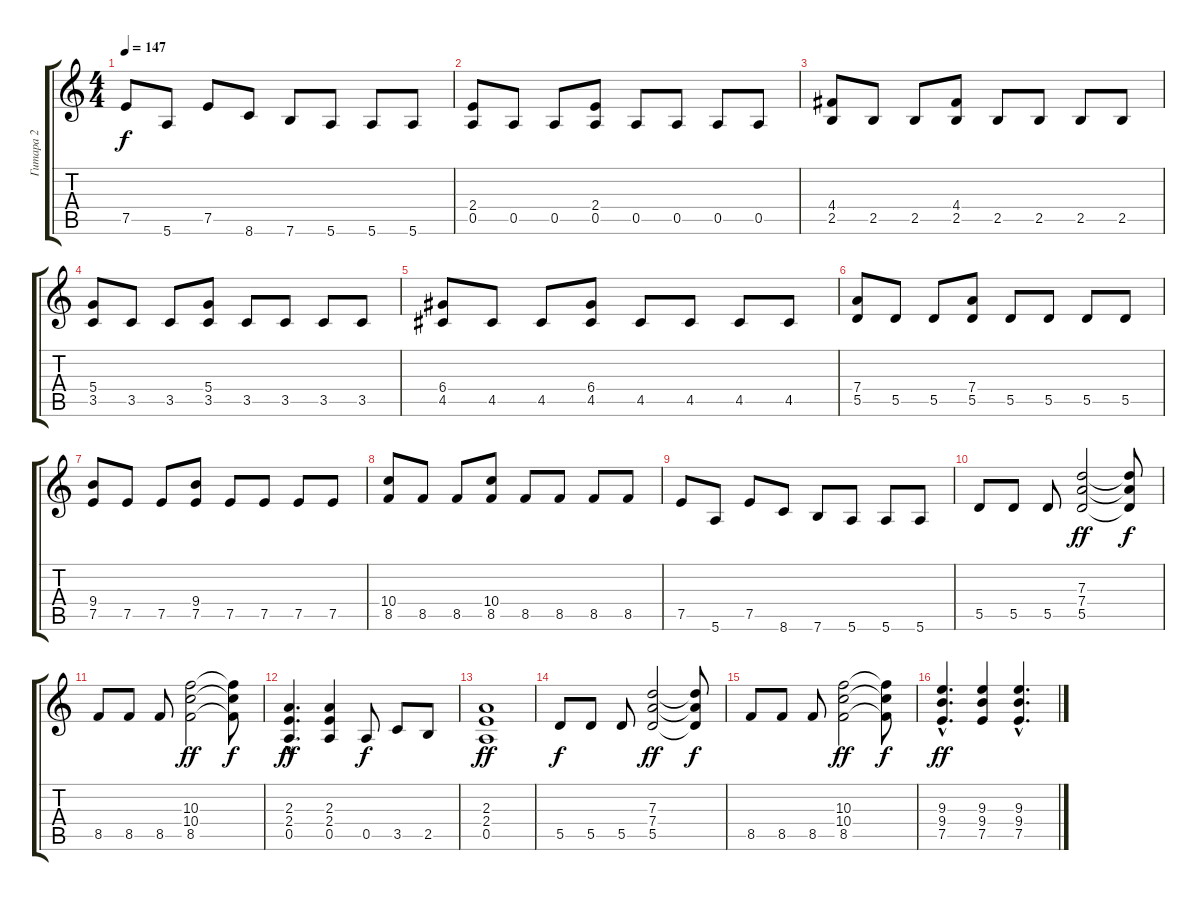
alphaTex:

\track ("Гитара 2" "Гитара 2") {instrument distortionguitar}
\staff {score tabs}
\tuning (E4 B3 G3 D3 A2 E2) {hide}
\ts (4 4)
\tempo 147
\clef g2
\ks c
7.5.8{dy f} 5.6.8 7.5.8 8.6.8 7.6.8 5.6.8 5.6.8 5.6.8 |
(2.4 0.5).8 0.5.8 0.5.8 (2.4 0.5).8 0.5.8 0.5.8 0.5.8 0.5.8 |
(4.4 2.5).8 2.5.8 2.5.8 (4.4 2.5).8 2.5.8 2.5.8 2.5.8 2.5.8 |
(5.4 3.5).8 3.5.8 3.5.8 (5.4 3.5).8 3.5.8 3.5.8 3.5.8 3.5.8 |
(6.4 4.5).8 4.5.8 4.5.8 (6.4 4.5).8 4.5.8 4.5.8 4.5.8 4.5.8 |
(7.4 5.5).8 5.5.8 5.5.8 (7.4 5.5).8 5.5.8 5.5.8 5.5.8 5.5.8 |
(9.4 7.5).8 7.5.8 7.5.8 (9.4 7.5).8 7.5.8 7.5.8 7.5.8 7.5.8 |
(10.4 8.5).8 8.5.8 8.5.8 (10.4 8.5).8 8.5.8 8.5.8 8.5.8 8.5.8 |
7.5.8 5.6.8 7.5.8 8.6.8 7.6.8 5.6.8 5.6.8 5.6.8 |
5.5.8 5.5.8 5.5.8 (7.3 7.4 5.5).2{dy ff} (7.3{t} 7.4{t} 5.5{t}).8{dy f} |
8.5.8 8.5.8 8.5.8 (10.3 10.4 8.5).2{dy ff} (10.3{t} 10.4{t} 8.5{t}).8{dy f} |
(2.3{hac} 2.4{hac} 0.5{hac}).4{d dy ff} (2.3 2.4 0.5).4 0.5.8{dy f} 3.5.8 2.5.8 |
(2.3 2.4 0.5).1{dy ff} |
5.5.8{dy f} 5.5.8 5.5.8 (7.3 7.4 5.5).2{dy ff} (7.3{t} 7.4{t} 5.5{t}).8{dy f} |
8.5.8 8.5.8 8.5.8 (10.3 10.4 8.5).2{dy ff} (10.3{t} 10.4{t} 8.5{t}).8{dy f} |
(9.3{hac} 9.4{hac} 7.5{hac}).4{d dy ff} (9.3 9.4 7.5).4 (9.3{hac} 9.4{hac} 7.5{hac}).4{d}
